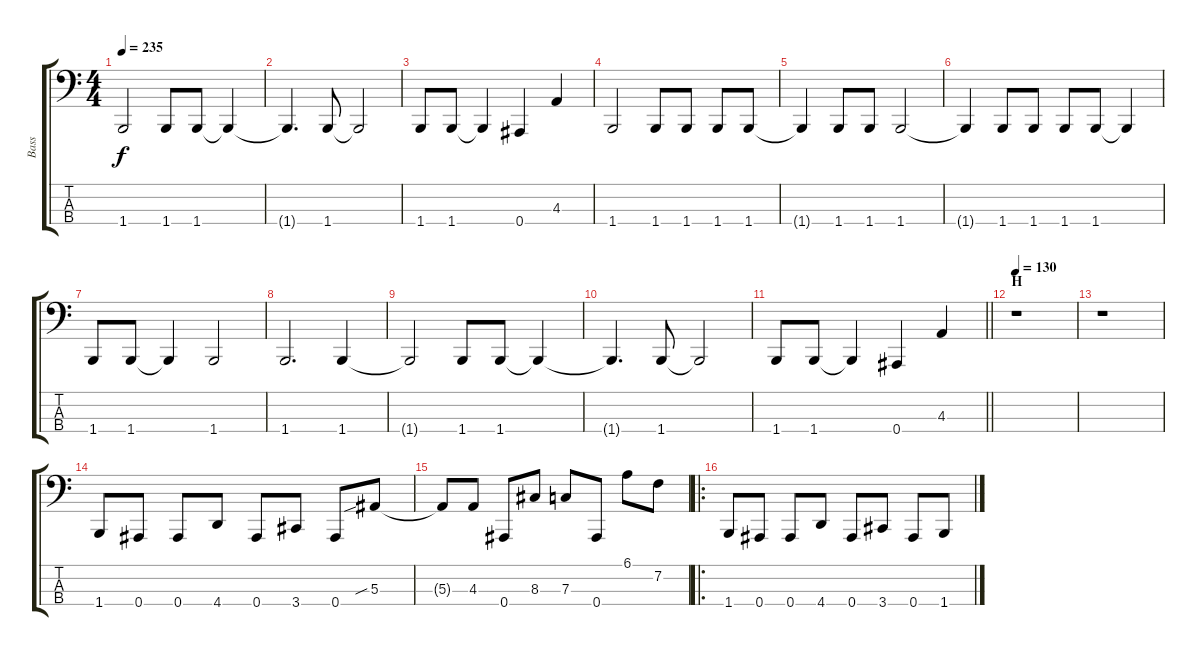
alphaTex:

\track ("Bass" "Bass") {instrument electricbasspick}
\staff {score tabs}
\tuning (Eb2 Bb1 F1 Bb0) {hide}
\ts (4 4)
\tempo 235
\clef f4
\ks c
1.4{t}.2{dy f} 1.4.8 1.4.8 1.4{t}.4 |
1.4{t}.4{d} 1.4.8 1.4{t}.2 |
1.4.8 1.4.8 1.4{t}.4 0.4.4 4.3.4 |
1.4.2 1.4.8 1.4.8 1.4.8 1.4.8 |
1.4{t}.4 1.4.8 1.4.8 1.4.2 |
1.4{t}.4 1.4.8 1.4.8 1.4.8 1.4.8 1.4{t}.4 |
1.4.8 1.4.8 1.4{t}.4 1.4.2 |
1.4.2{d} 1.4.4 |
1.4{t}.2 1.4.8 1.4.8 1.4{t}.4 |
1.4{t}.4{d} 1.4.8 1.4{t}.2 |
\barLineRight lightlight
1.4.8 1.4.8 1.4{t}.4 0.4.4 4.3.4 |
\section ("" "H")
\tempo 130
r.1 |
r.1 |
1.4.8 0.4.8 0.4.8 4.4.8 0.4.8 3.4.8 0.4.8 5.3{sib}.8 |
5.3{t}.8 4.3.8 0.4.8 8.3.8 7.3.8 0.4.8 6.1.8 7.2.8 |
\ro
1.4.8 0.4.8 0.4.8 4.4.8 0.4.8 3.4.8 0.4.8 1.4.8
